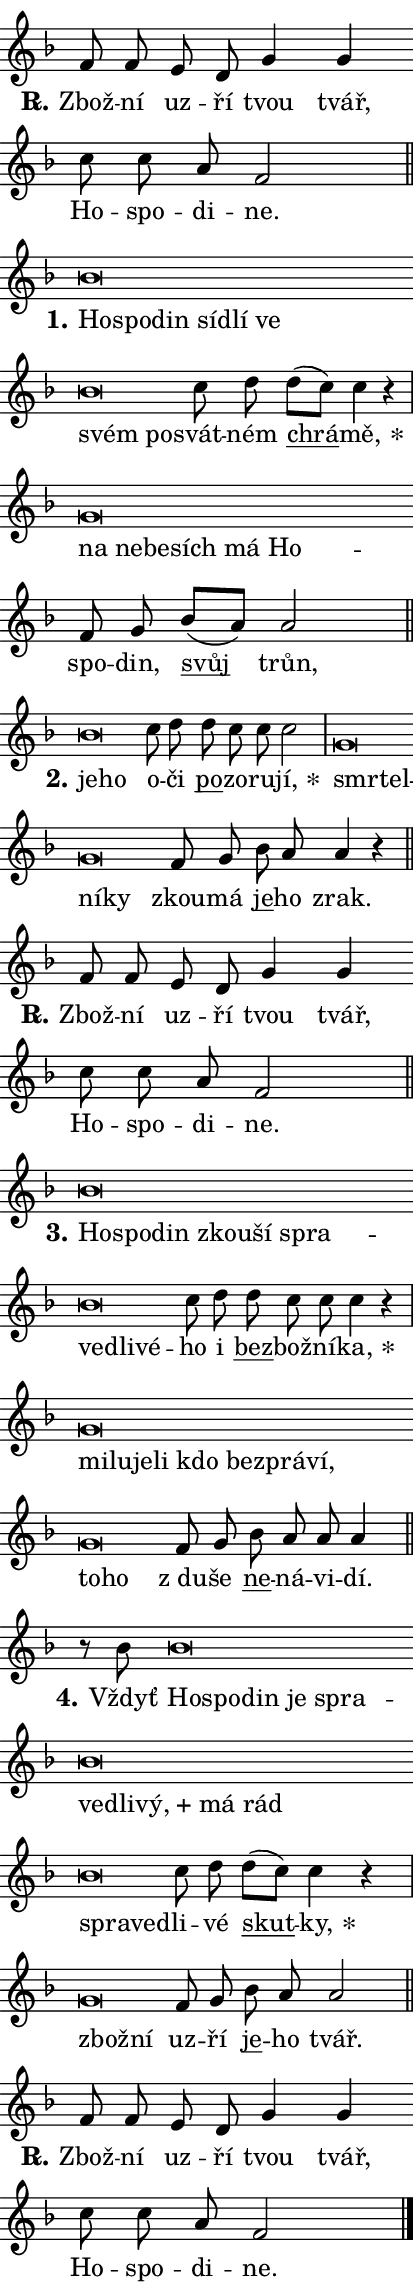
\version "2.22.1"
\header { tagline = "" }
\paper {
  indent = 0\cm
  top-margin = 0\cm
  right-margin = 0\cm
  bottom-margin = 0\cm
  left-margin = 0\cm
  paper-width = 7\cm
  page-breaking = #ly:one-page-breaking
  system-system-spacing.basic-distance = #11
  score-system-spacing.basic-distance = #11
  ragged-last = ##f
}


%% Author: Thomas Morley
%% https://lists.gnu.org/archive/html/lilypond-user/2020-05/msg00002.html
#(define (line-position grob)
"Returns position of @var[grob} in current system:
   @code{'start}, if at first time-step
   @code{'end}, if at last time-step
   @code{'middle} otherwise
"
  (let* ((col (ly:item-get-column grob))
         (ln (ly:grob-object col 'left-neighbor))
         (rn (ly:grob-object col 'right-neighbor))
         (col-to-check-left (if (ly:grob? ln) ln col))
         (col-to-check-right (if (ly:grob? rn) rn col))
         (break-dir-left
           (and
             (ly:grob-property col-to-check-left 'non-musical #f)
             (ly:item-break-dir col-to-check-left)))
         (break-dir-right
           (and
             (ly:grob-property col-to-check-right 'non-musical #f)
             (ly:item-break-dir col-to-check-right))))
        (cond ((eqv? 1 break-dir-left) 'start)
              ((eqv? -1 break-dir-right) 'end)
              (else 'middle))))

#(define (tranparent-at-line-position vctor)
  (lambda (grob)
  "Relying on @code{line-position} select the relevant enry from @var{vctor}.
Used to determine transparency,"
    (case (line-position grob)
      ((end) (not (vector-ref vctor 0)))
      ((middle) (not (vector-ref vctor 1)))
      ((start) (not (vector-ref vctor 2))))))

noteHeadBreakVisibility =
#(define-music-function (break-visibility)(vector?)
"Makes @code{NoteHead}s transparent relying on @var{break-visibility}"
#{
  \override NoteHead.transparent =
    #(tranparent-at-line-position break-visibility)
#})

#(define delete-ledgers-for-transparent-note-heads
  (lambda (grob)
    "Reads whether a @code{NoteHead} is transparent.
If so this @code{NoteHead} is removed from @code{'note-heads} from
@var{grob}, which is supposed to be @code{LedgerLineSpanner}.
As a result ledgers are not printed for this @code{NoteHead}"
    (let* ((nhds-array (ly:grob-object grob 'note-heads))
           (nhds-list
             (if (ly:grob-array? nhds-array)
                 (ly:grob-array->list nhds-array)
                 '()))
           ;; Relies on the transparent-property being done before
           ;; Staff.LedgerLineSpanner.after-line-breaking is executed.
           ;; This is fragile ...
           (to-keep
             (remove
               (lambda (nhd)
                 (ly:grob-property nhd 'transparent #f))
               nhds-list)))
      ;; TODO find a better method to iterate over grob-arrays, similiar
      ;; to filter/remove etc for lists
      ;; For now rebuilt from scratch
      (set! (ly:grob-object grob 'note-heads)  '())
      (for-each
        (lambda (nhd)
          (ly:pointer-group-interface::add-grob grob 'note-heads nhd))
        to-keep))))

hideNotes = {
  \noteHeadBreakVisibility #begin-of-line-visible
}
unHideNotes = {
  \noteHeadBreakVisibility #all-visible
}

% work-around for resetting accidentals
% https://lilypond.org/doc/v2.23/Documentation/notation/displaying-rhythms#unmetered-music
cadenzaMeasure = {
  \cadenzaOff
  \partial 1024 s1024
  \cadenzaOn
}

#(define-markup-command (accent layout props text) (markup?)
  "Underline accented syllable"
  (interpret-markup layout props
    #{\markup \override #'(offset . 4.3) \underline { #text }#}))

responsum = \markup \concat {
  "R" \hspace #-1.05 \path #0.1 #'((moveto 0 0.07) (lineto 0.9 0.8)) \hspace #0.05 "."
}

\layout {
    \context {
        \Staff
        \remove "Time_signature_engraver"
        \override LedgerLineSpanner.after-line-breaking = #delete-ledgers-for-transparent-note-heads
    }
    \context {
        \Voice {
            \override NoteHead.output-attributes = #'((class . "notehead"))
            \override Hairpin.height = #0.55
        }
    }
    \context {
        \Lyrics {
            \override StanzaNumber.output-attributes = #'((class . "stanzanumber"))
            \override LyricSpace.minimum-distance = #0.9
            \override LyricText.font-name = #"TeX Gyre Schola"
            \override LyricText.font-size = 1
            \override StanzaNumber.font-name = #"TeX Gyre Schola Bold"
            \override StanzaNumber.font-size = 1
        }
    }
}

% magnetic-lyrics.ily
%
%   written by
%     Jean Abou Samra <jean@abou-samra.fr>
%     Werner Lemberg <wl@gnu.org>
%
%   adapted by
%     Jiri Hon <jiri.hon@gmail.com>
%
% Version 2022-Apr-15

% https://www.mail-archive.com/lilypond-user@gnu.org/msg149350.html

#(define (Left_hyphen_pointer_engraver context)
   "Collect syllable-hyphen-syllable occurrences in lyrics and store
them in properties.  This engraver only looks to the left.  For
example, if the lyrics input is @code{foo -- bar}, it does the
following.

@itemize @bullet
@item
Set the @code{text} property of the @code{LyricHyphen} grob between
@q{foo} and @q{bar} to @code{foo}.

@item
Set the @code{left-hyphen} property of the @code{LyricText} grob with
text @q{foo} to the @code{LyricHyphen} grob between @q{foo} and
@q{bar}.
@end itemize

Use this auxiliary engraver in combination with the
@code{lyric-@/text::@/apply-@/magnetic-@/offset!} hook."
   (let ((hyphen #f)
         (text #f))
     (make-engraver
      (acknowledgers
       ((lyric-syllable-interface engraver grob source-engraver)
        (set! text grob)))
      (end-acknowledgers
       ((lyric-hyphen-interface engraver grob source-engraver)
        ;(when (not (grob::has-interface grob 'lyric-space-interface))
          (set! hyphen grob)));)
      ((stop-translation-timestep engraver)
       (when (and text hyphen)
         (ly:grob-set-object! text 'left-hyphen hyphen))
       (set! text #f)
       (set! hyphen #f)))))

#(define (lyric-text::apply-magnetic-offset! grob)
   "If the space between two syllables is less than the value in
property @code{LyricText@/.details@/.squash-threshold}, move the right
syllable to the left so that it gets concatenated with the left
syllable.

Use this function as a hook for
@code{LyricText@/.after-@/line-@/breaking} if the
@code{Left_@/hyphen_@/pointer_@/engraver} is active."
   (let ((hyphen (ly:grob-object grob 'left-hyphen #f)))
     (when hyphen
       (let ((left-text (ly:spanner-bound hyphen LEFT)))
         (when (grob::has-interface left-text 'lyric-syllable-interface)
           (let* ((common (ly:grob-common-refpoint grob left-text X))
                  (this-x-ext (ly:grob-extent grob common X))
                  (left-x-ext
                   (begin
                     ;; Trigger magnetism for left-text.
                     (ly:grob-property left-text 'after-line-breaking)
                     (ly:grob-extent left-text common X)))
                  ;; `delta` is the gap width between two syllables.
                  (delta (- (interval-start this-x-ext)
                            (interval-end left-x-ext)))
                  (details (ly:grob-property grob 'details))
                  (threshold (assoc-get 'squash-threshold details 0.2)))
             (when (< delta threshold)
               (let* (;; We have to manipulate the input text so that
                      ;; ligatures crossing syllable boundaries are not
                      ;; disabled.  For languages based on the Latin
                      ;; script this is essentially a beautification.
                      ;; However, for non-Western scripts it can be a
                      ;; necessity.
                      (lt (ly:grob-property left-text 'text))
                      (rt (ly:grob-property grob 'text))
                      (is-space (grob::has-interface hyphen 'lyric-space-interface))
                      (space (if is-space " " ""))
                      (space-markup (grob-interpret-markup grob " "))
                      (space-size (interval-length (ly:stencil-extent space-markup X)))
                      (extra-delta (if is-space space-size 0))
                      ;; Append new syllable.
                      (ltrt-space (if (and (string? lt) (string? rt))
                                (string-append lt space rt)
                                (make-concat-markup (list lt space rt))))
                      ;; Right-align `ltrt` to the right side.
                      (ltrt-space-markup (grob-interpret-markup
                               grob
                               (make-translate-markup
                                (cons (interval-length this-x-ext) 0)
                                (make-right-align-markup ltrt-space)))))
                 (begin
                   ;; Don't print `left-text`.
                   (ly:grob-set-property! left-text 'stencil #f)
                   ;; Set text and stencil (which holds all collected
                   ;; syllables so far) and shift it to the left.
                   (ly:grob-set-property! grob 'text ltrt-space)
                   (ly:grob-set-property! grob 'stencil ltrt-space-markup)
                   (ly:grob-translate-axis! grob (- (- delta extra-delta)) X))))))))))


#(define (lyric-hyphen::displace-bounds-first grob)
   ;; Make very sure this callback isn't triggered too early.
   (let ((left (ly:spanner-bound grob LEFT))
         (right (ly:spanner-bound grob RIGHT)))
     (ly:grob-property left 'after-line-breaking)
     (ly:grob-property right 'after-line-breaking)
     (ly:lyric-hyphen::print grob)))

squashThreshold = #0.4

\layout {
  \context {
    \Lyrics
    \consists #Left_hyphen_pointer_engraver
    \override LyricText.after-line-breaking =
      #lyric-text::apply-magnetic-offset!
    \override LyricHyphen.stencil = #lyric-hyphen::displace-bounds-first
    \override LyricText.details.squash-threshold = \squashThreshold
    \override LyricHyphen.minimum-distance = 0
    \override LyricHyphen.minimum-length = \squashThreshold
  }
}

squash = \override LyricText.details.squash-threshold = 9999
unSquash = \override LyricText.details.squash-threshold = \squashThreshold

left = \override LyricText.self-alignment-X = #LEFT
unLeft = \revert LyricText.self-alignment-X

starOffset = #(lambda (grob) 
                (let ((x_offset (ly:self-alignment-interface::aligned-on-x-parent grob)))
                  (if (= x_offset 0) 0 (+ x_offset 1.2))))

star = #(define-music-function (syllable)(string?)
"Append star separator at the end of a syllable"
#{
  \once \override LyricText.X-offset = #starOffset
  \lyricmode { \markup {
    #syllable
    \override #'((font-name . "TeX Gyre Schola Bold")) \hspace #0.2 \lower #0.65 \larger "*"
  } }
#})

starAccent = #(define-music-function (syllable)(string?)
"Append star separator at the end of a syllable and make accent"
#{
  \once \override LyricText.X-offset = #starOffset
  \lyricmode { \markup {
    \accent #syllable
    \override #'((font-name . "TeX Gyre Schola Bold")) \hspace #0.2 \lower #0.65 \larger "*"
  } }
#})

breath = #(define-music-function (syllable)(string?)
"Append breathing indicator at the end of a syllable"
#{
  \lyricmode { \markup { #syllable "+" } }
#})

optionalBreath = #(define-music-function (syllable)(string?)
"Append optional breathing indicator at the end of a syllable"
#{
  \lyricmode { \markup { #syllable "(+)" } }
#})


\score {
    <<
        \new Voice = "melody" { \cadenzaOn \key f \major \relative { f'8 f e d g4 g \bar "" c8 c a f2 \cadenzaMeasure \bar "||" \break }
\relative { bes'\breve*1/16 \hideNotes \breve*1/16 \bar "" \breve*1/16 \bar "" \breve*1/16 \bar "" \breve*1/16 \bar "" \breve*1/16 \bar "" \breve*1/16 \breve*1/16 \bar "" \unHideNotes c8 d \bar "" d[( c)] c4 r \cadenzaMeasure \bar "|" g\breve*1/16 \hideNotes \breve*1/16 \bar "" \breve*1/16 \bar "" \breve*1/16 \bar "" \breve*1/16 \breve*1/16 \bar "" \unHideNotes f8 g \bar "" bes[( a)] a2 \cadenzaMeasure \bar "||" \break }
\relative { bes'\breve*1/16 \hideNotes \breve*1/16 \bar "" \unHideNotes c8 d \bar "" d c c c2 \cadenzaMeasure \bar "|" g\breve*1/16 \hideNotes \breve*1/16 \bar "" \breve*1/16 \breve*1/16 \bar "" \unHideNotes f8 g \bar "" bes a a4 r \cadenzaMeasure \bar "||" \break }
\relative { f'8 f e d g4 g \bar "" c8 c a f2 \cadenzaMeasure \bar "||" \break }
\relative { bes'\breve*1/16 \hideNotes \breve*1/16 \bar "" \breve*1/16 \bar "" \breve*1/16 \bar "" \breve*1/16 \bar "" \breve*1/16 \bar "" \breve*1/16 \bar "" \breve*1/16 \breve*1/16 \bar "" \unHideNotes c8 d \bar "" d c c c4 r \cadenzaMeasure \bar "|" g\breve*1/16 \hideNotes \breve*1/16 \bar "" \breve*1/16 \bar "" \breve*1/16 \bar "" \breve*1/16 \bar "" \breve*1/16 \bar "" \breve*1/16 \bar "" \breve*1/16 \bar "" \breve*1/16 \breve*1/16 \bar "" \unHideNotes f8 g \bar "" bes a a a4 \cadenzaMeasure \bar "||" \break }
\relative { r8 bes'8 bes\breve*1/16 \hideNotes \breve*1/16 \bar "" \breve*1/16 \bar "" \breve*1/16 \bar "" \breve*1/16 \bar "" \breve*1/16 \bar "" \breve*1/16 \bar "" \breve*1/16 \bar "" \breve*1/16 \bar "" \breve*1/16 \bar "" \breve*1/16 \breve*1/16 \bar "" \unHideNotes c8 d \bar "" d[( c)] c4 r \cadenzaMeasure \bar "|" g\breve*1/16 \hideNotes \breve*1/16 \bar "" \unHideNotes f8 g \bar "" bes a a2 \cadenzaMeasure \bar "||" \break }
\relative { f'8 f e d g4 g \bar "" c8 c a f2 \cadenzaMeasure \bar "||" \break } \bar "|." }
        \new Lyrics \lyricsto "melody" { \lyricmode { \set stanza = \responsum
Zbož -- ní uz -- ří tvou tvář, Ho -- spo -- di -- ne.
\set stanza = "1."
\left Ho -- \squash spo -- din síd -- lí ve svém po -- \unLeft \unSquash svát -- ném \markup \accent chrá -- \star mě, \left na \squash ne -- be -- sích má Ho -- \unLeft \unSquash spo -- din, \markup \accent svůj trůn,
\set stanza = "2."
\left je -- \squash ho \unLeft \unSquash o -- či \markup \accent po -- zo -- ru -- \star jí, \left smr -- \squash tel -- ní -- ky \unLeft \unSquash zkou -- má \markup \accent je -- ho zrak.
\set stanza = \responsum
Zbož -- ní uz -- ří tvou tvář, Ho -- spo -- di -- ne.
\set stanza = "3."
\left Ho -- \squash spo -- din zkou -- ší spra -- ved -- li -- vé -- \unLeft \unSquash ho i \markup \accent bez -- bož -- ní -- \star ka, \left mi -- \squash lu -- je -- li kdo bez -- prá -- ví, to -- ho \unLeft \unSquash "z du" -- še \markup \accent ne -- ná -- vi -- dí.
\set stanza = "4."
Vždyť \left Ho -- \squash spo -- din je spra -- ved -- li -- \breath "vý," má rád spra -- ved -- \unLeft \unSquash li -- vé \markup \accent skut -- \star ky, \left zbož -- \squash ní \unLeft \unSquash uz -- ří \markup \accent je -- ho tvář.
\set stanza = \responsum
Zbož -- ní uz -- ří tvou tvář, Ho -- spo -- di -- ne. } }
    >>
    \layout {}
}
